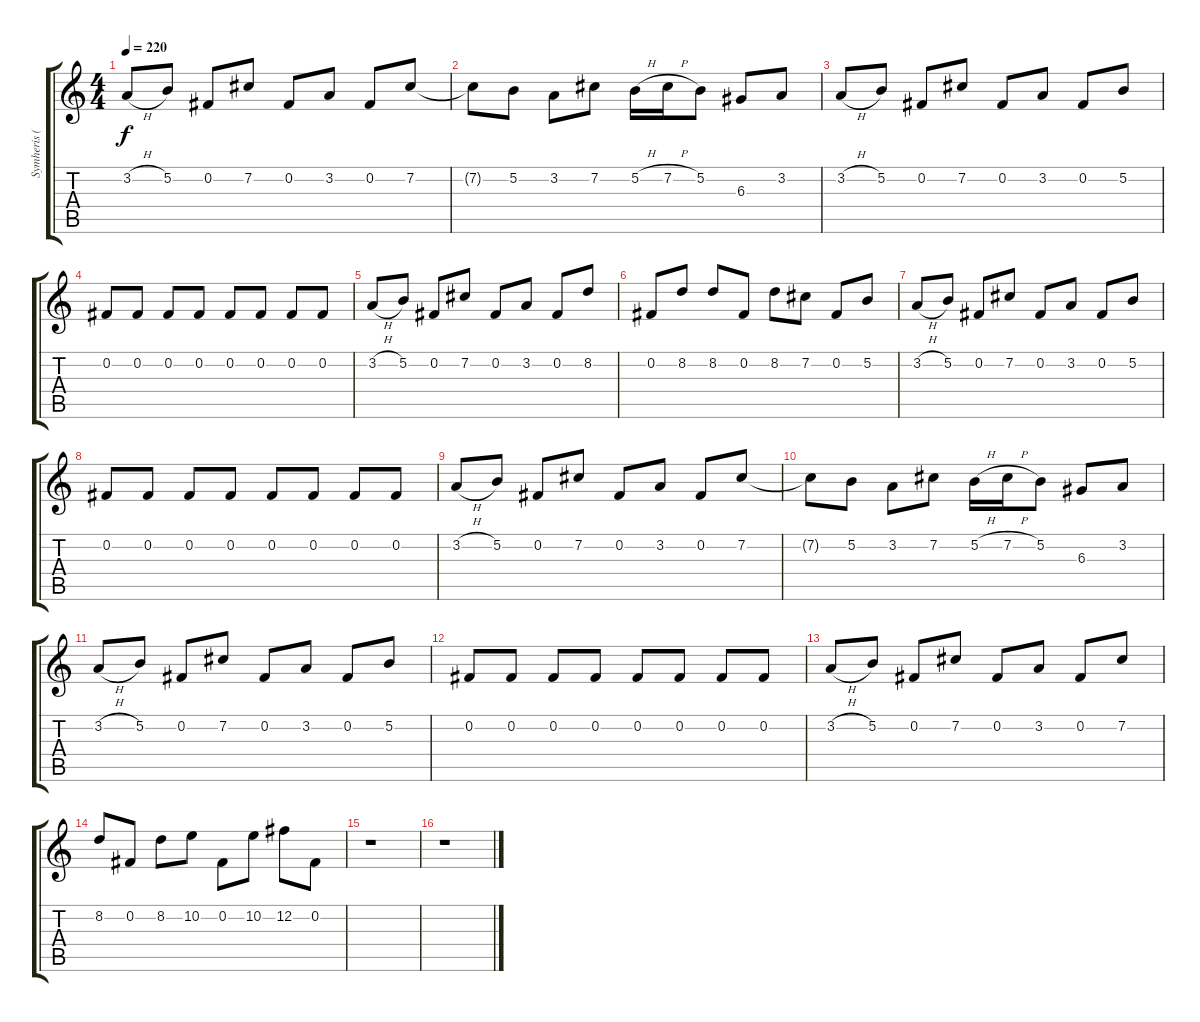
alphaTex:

\track ("Symheris (Harmony)" "Symheris (") {instrument distortionguitar}
\staff {score tabs}
\tuning (B3 Gb3 D3 A2 E2 B1) {hide}
\ts (4 4)
\tempo 220
\clef g2
\ks c
3.2{h}.8{dy f} 5.2.8 0.2.8 7.2.8 0.2.8 3.2.8 0.2.8 7.2.8 |
7.2{t}.8 5.2.8 3.2.8 7.2.8 5.2{h}.16 7.2{h}.16 5.2.8 6.3.8 3.2.8 |
3.2{h}.8 5.2.8 0.2.8 7.2.8 0.2.8 3.2.8 0.2.8 5.2.8 |
0.2.8 0.2.8 0.2.8 0.2.8 0.2.8 0.2.8 0.2.8 0.2.8 |
3.2{h}.8 5.2.8 0.2.8 7.2.8 0.2.8 3.2.8 0.2.8 8.2.8 |
0.2.8 8.2.8 8.2.8 0.2.8 8.2.8 7.2.8 0.2.8 5.2.8 |
3.2{h}.8 5.2.8 0.2.8 7.2.8 0.2.8 3.2.8 0.2.8 5.2.8 |
0.2.8 0.2.8 0.2.8 0.2.8 0.2.8 0.2.8 0.2.8 0.2.8 |
3.2{h}.8 5.2.8 0.2.8 7.2.8 0.2.8 3.2.8 0.2.8 7.2.8 |
7.2{t}.8 5.2.8 3.2.8 7.2.8 5.2{h}.16 7.2{h}.16 5.2.8 6.3.8 3.2.8 |
3.2{h}.8 5.2.8 0.2.8 7.2.8 0.2.8 3.2.8 0.2.8 5.2.8 |
0.2.8 0.2.8 0.2.8 0.2.8 0.2.8 0.2.8 0.2.8 0.2.8 |
3.2{h}.8 5.2.8 0.2.8 7.2.8 0.2.8 3.2.8 0.2.8 7.2.8 |
8.2.8 0.2.8 8.2.8 10.2.8 0.2.8 10.2.8 12.2.8 0.2.8 |
r.1 |
r.1
